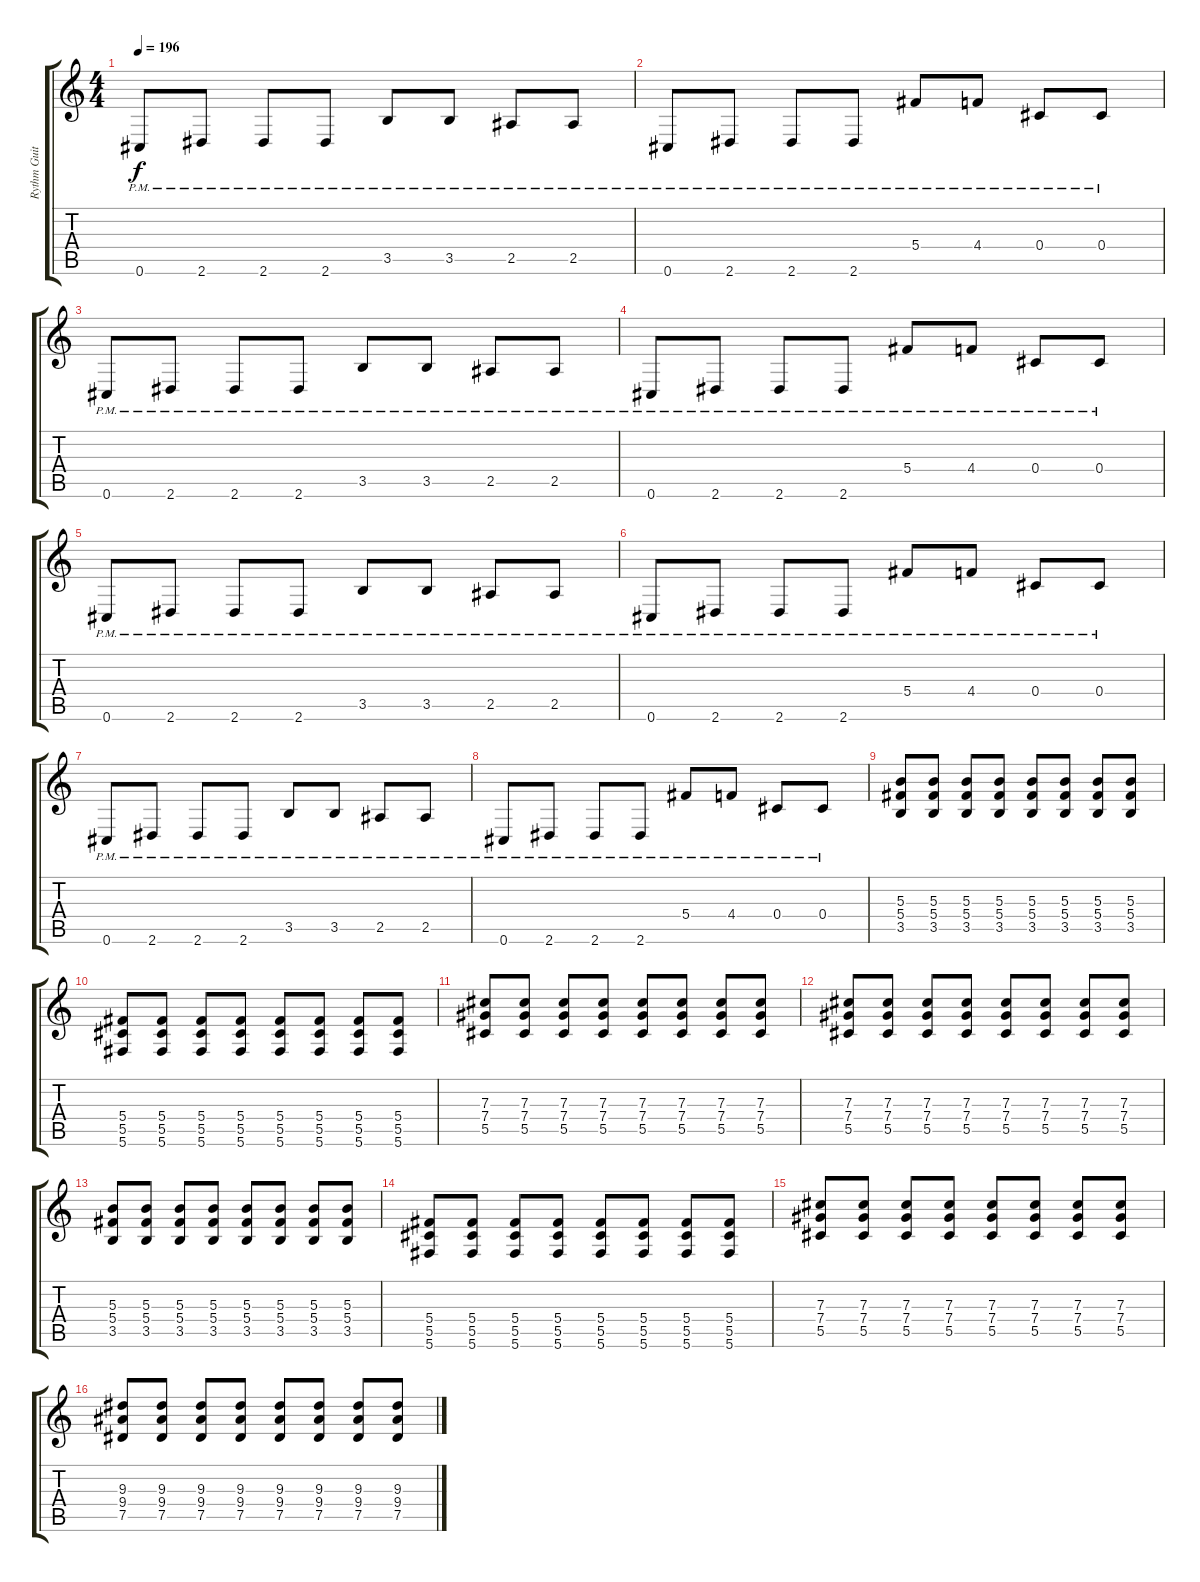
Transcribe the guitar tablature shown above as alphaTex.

\track ("Rythm Guitar" "Rythm Guit") {instrument distortionguitar}
\staff {score tabs}
\tuning (Eb4 Bb3 Gb3 Db3 Ab2 Db2) {hide}
\ts (4 4)
\tempo 196
\clef g2
\ks c
0.6{pm}.8{dy f} 2.6{pm}.8 2.6{pm}.8 2.6{pm}.8 3.5{pm}.8 3.5{pm}.8 2.5{pm}.8 2.5{pm}.8 |
0.6{pm}.8 2.6{pm}.8 2.6{pm}.8 2.6{pm}.8 5.4{pm}.8 4.4{pm}.8 0.4{pm}.8 0.4{pm}.8 |
0.6{pm}.8 2.6{pm}.8 2.6{pm}.8 2.6{pm}.8 3.5{pm}.8 3.5{pm}.8 2.5{pm}.8 2.5{pm}.8 |
0.6{pm}.8 2.6{pm}.8 2.6{pm}.8 2.6{pm}.8 5.4{pm}.8 4.4{pm}.8 0.4{pm}.8 0.4{pm}.8 |
0.6{pm}.8 2.6{pm}.8 2.6{pm}.8 2.6{pm}.8 3.5{pm}.8 3.5{pm}.8 2.5{pm}.8 2.5{pm}.8 |
0.6{pm}.8 2.6{pm}.8 2.6{pm}.8 2.6{pm}.8 5.4{pm}.8 4.4{pm}.8 0.4{pm}.8 0.4{pm}.8 |
0.6{pm}.8 2.6{pm}.8 2.6{pm}.8 2.6{pm}.8 3.5{pm}.8 3.5{pm}.8 2.5{pm}.8 2.5{pm}.8 |
0.6{pm}.8 2.6{pm}.8 2.6{pm}.8 2.6{pm}.8 5.4{pm}.8 4.4{pm}.8 0.4{pm}.8 0.4{pm}.8 |
(5.3 5.4 3.5).8 (5.3 5.4 3.5).8 (5.3 5.4 3.5).8 (5.3 5.4 3.5).8 (5.3 5.4 3.5).8 (5.3 5.4 3.5).8 (5.3 5.4 3.5).8 (5.3 5.4 3.5).8 |
(5.4 5.5 5.6).8 (5.4 5.5 5.6).8 (5.4 5.5 5.6).8 (5.4 5.5 5.6).8 (5.4 5.5 5.6).8 (5.4 5.5 5.6).8 (5.4 5.5 5.6).8 (5.4 5.5 5.6).8 |
(7.3 7.4 5.5).8 (7.3 7.4 5.5).8 (7.3 7.4 5.5).8 (7.3 7.4 5.5).8 (7.3 7.4 5.5).8 (7.3 7.4 5.5).8 (7.3 7.4 5.5).8 (7.3 7.4 5.5).8 |
(7.3 7.4 5.5).8 (7.3 7.4 5.5).8 (7.3 7.4 5.5).8 (7.3 7.4 5.5).8 (7.3 7.4 5.5).8 (7.3 7.4 5.5).8 (7.3 7.4 5.5).8 (7.3 7.4 5.5).8 |
(5.3 5.4 3.5).8 (5.3 5.4 3.5).8 (5.3 5.4 3.5).8 (5.3 5.4 3.5).8 (5.3 5.4 3.5).8 (5.3 5.4 3.5).8 (5.3 5.4 3.5).8 (5.3 5.4 3.5).8 |
(5.4 5.5 5.6).8 (5.4 5.5 5.6).8 (5.4 5.5 5.6).8 (5.4 5.5 5.6).8 (5.4 5.5 5.6).8 (5.4 5.5 5.6).8 (5.4 5.5 5.6).8 (5.4 5.5 5.6).8 |
(7.3 7.4 5.5).8 (7.3 7.4 5.5).8 (7.3 7.4 5.5).8 (7.3 7.4 5.5).8 (7.3 7.4 5.5).8 (7.3 7.4 5.5).8 (7.3 7.4 5.5).8 (7.3 7.4 5.5).8 |
(9.3 9.4 7.5).8 (9.3 9.4 7.5).8 (9.3 9.4 7.5).8 (9.3 9.4 7.5).8 (9.3 9.4 7.5).8 (9.3 9.4 7.5).8 (9.3 9.4 7.5).8 (9.3 9.4 7.5).8
